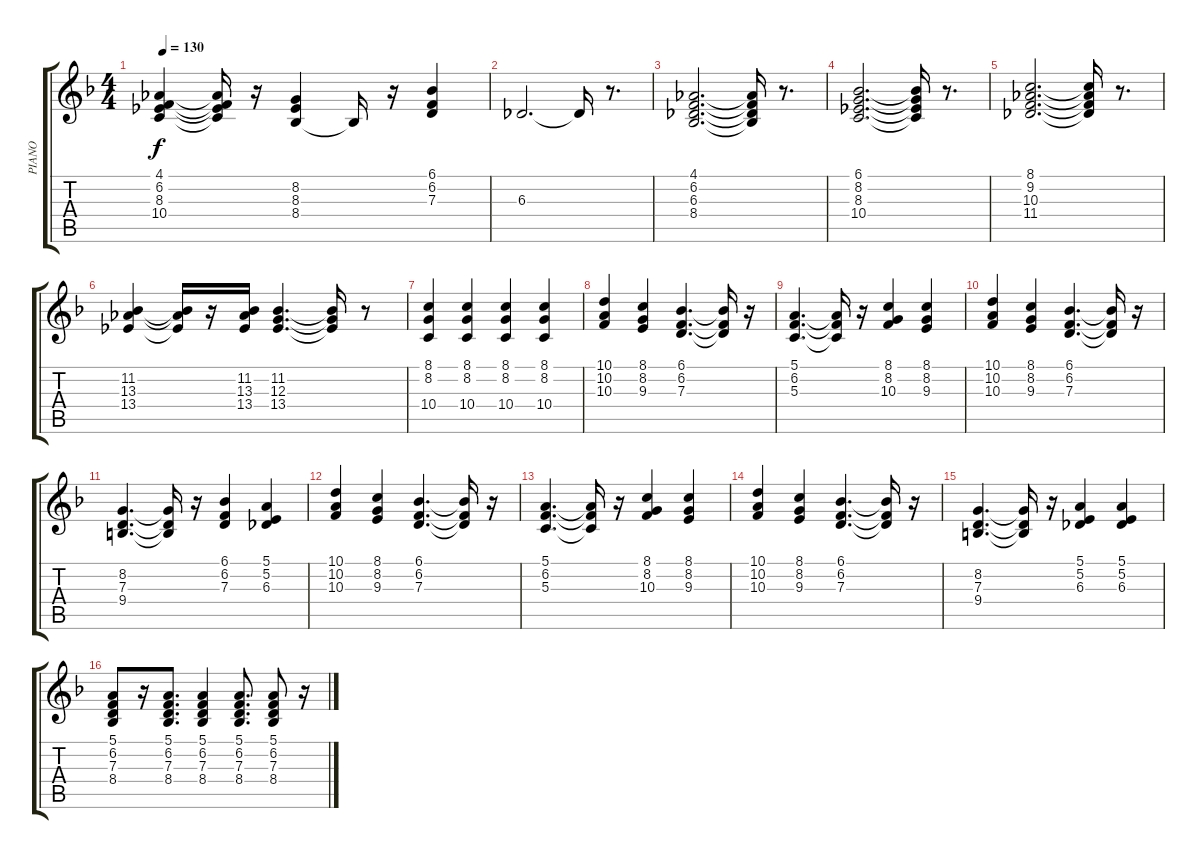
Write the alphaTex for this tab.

\track ("PIANO" "PIANO") {instrument electricgrandpiano}
\staff {score tabs}
\tuning (E4 B3 G3 D3 A2 E2) {hide}
\ts (4 4)
\tempo 130
\clef g2
\ks dminor
(4.1 6.2 8.3 10.4).4{dy f} (4.1{t} 6.2{t} 8.3{t} 10.4{t}).16 r.16 (8.2 8.3 8.4).4 8.4{t}.16 r.16 (6.1 6.2 7.3).4 |
6.3.2{d} 6.3{t}.16 r.8{d} |
(4.1 6.2 6.3 8.4).2{d} (4.1{t} 6.2{t} 6.3{t} 8.4{t}).16 r.8{d} |
(6.1 8.2 8.3 10.4).2{d} (6.1{t} 8.2{t} 8.3{t} 10.4{t}).16 r.8{d} |
(8.1 9.2 10.3 11.4).2{d} (8.1{t} 9.2{t} 10.3{t} 11.4{t}).16 r.8{d} |
(11.2 13.3 13.4).4 (11.2{t} 13.3{t} 13.4{t}).16 r.16 (11.2 13.3 13.4).16 (11.2 12.3 13.4).4{d} (11.2{t} 12.3{t} 13.4{t}).16 r.8 |
(8.1 8.2 10.4).4 (8.1 8.2 10.4).4 (8.1 8.2 10.4).4 (8.1 8.2 10.4).4 |
(10.1 10.2 10.3).4 (8.1 8.2 9.3).4 (6.1 6.2 7.3).4{d} (6.1{t} 6.2{t} 7.3{t}).16 r.16 |
(5.1 6.2 5.3).4{d} (5.1{t} 6.2{t} 5.3{t}).16 r.16 (8.1 8.2 10.3).4 (8.1 8.2 9.3).4 |
(10.1 10.2 10.3).4 (8.1 8.2 9.3).4 (6.1 6.2 7.3).4{d} (6.1{t} 6.2{t} 7.3{t}).16 r.16 |
(8.2 7.3 9.4).4{d} (8.2{t} 7.3{t} 9.4{t}).16 r.16 (6.1 6.2 7.3).4 (5.1 5.2 6.3).4 |
(10.1 10.2 10.3).4 (8.1 8.2 9.3).4 (6.1 6.2 7.3).4{d} (6.1{t} 6.2{t} 7.3{t}).16 r.16 |
(5.1 6.2 5.3).4{d} (5.1{t} 6.2{t} 5.3{t}).16 r.16 (8.1 8.2 10.3).4 (8.1 8.2 9.3).4 |
(10.1 10.2 10.3).4 (8.1 8.2 9.3).4 (6.1 6.2 7.3).4{d} (6.1{t} 6.2{t} 7.3{t}).16 r.16 |
(8.2 7.3 9.4).4{d} (8.2{t} 7.3{t} 9.4{t}).16 r.16 (5.1 5.2 6.3).4 (5.1 5.2 6.3).4 |
(5.1 6.2 7.3 8.4).8 r.16 (5.1 6.2 7.3 8.4).8{d} (5.1 6.2 7.3 8.4).4 (5.1 6.2 7.3 8.4).8{d} (5.1 6.2 7.3 8.4).8 r.16
